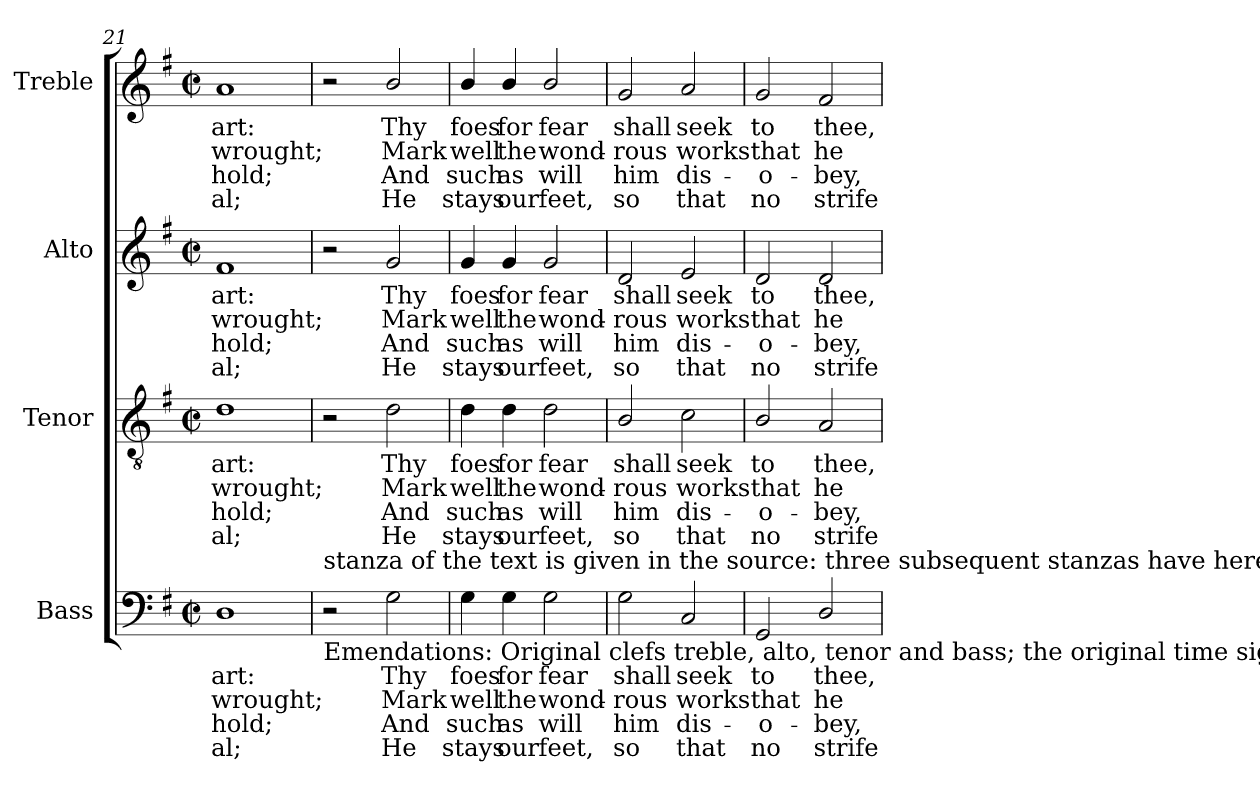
**kern	**text	**text	**text	**text	**kern	**text	**text	**text	**text	**kern	**text	**text	**text	**text	**kern	**text	**text	**text	**text
*part4	*part4	*part4	*part4	*part4	*part3	*part3	*part3	*part3	*part3	*part2	*part2	*part2	*part2	*part2	*part1	*part1	*part1	*part1	*part1
*staff4	*staff4	*staff4	*staff4	*staff4	*staff3	*staff3	*staff3	*staff3	*staff3	*staff2	*staff2	*staff2	*staff2	*staff2	*staff1	*staff1	*staff1	*staff1	*staff1
*I"Bass	*	*	*	*	*I"Tenor	*	*	*	*	*I"Alto	*	*	*	*	*I"Treble	*	*	*	*
*I'B.	*	*	*	*	*I'T.	*	*	*	*	*I'A.	*	*	*	*	*I'Tr.	*	*	*	*
*clefF4	*	*	*	*	*clefGv2	*	*	*	*	*clefG2	*	*	*	*	*clefG2	*	*	*	*
*	*	*	*	*	*ITrd7c12	*	*	*	*	*	*	*	*	*	*	*	*	*	*
*k[f#]	*	*	*	*	*k[f#]	*	*	*	*	*k[f#]	*	*	*	*	*k[f#]	*	*	*	*
*G:	*	*	*	*	*G:	*	*	*	*	*G:	*	*	*	*	*G:	*	*	*	*
*M2/2	*	*	*	*	*M2/2	*	*	*	*	*M2/2	*	*	*	*	*M2/2	*	*	*	*
*met(c|)	*	*	*	*	*met(c|)	*	*	*	*	*met(c|)	*	*	*	*	*met(c|)	*	*	*	*
=21	=21	=21	=21	=21	=21	=21	=21	=21	=21	=21	=21	=21	=21	=21	=21	=21	=21	=21	=21
!	!LO:LY:b:color=#000000	!LO:LY:b:color=#000000	!LO:LY:b:color=#000000	!LO:LY:b:color=#000000	!	!	!	!	!	!	!	!	!	!	!	!	!	!	!
!	!	!	!	!	!	!LO:LY:b:color=#000000	!LO:LY:b:color=#000000	!LO:LY:b:color=#000000	!LO:LY:b:color=#000000	!	!	!	!	!	!	!	!	!	!
!	!	!	!	!	!	!	!	!	!	!	!LO:LY:b:color=#000000	!LO:LY:b:color=#000000	!LO:LY:b:color=#000000	!LO:LY:b:color=#000000	!	!	!	!	!
!	!	!	!	!	!	!	!	!	!	!	!	!	!	!	!	!LO:LY:b:color=#000000	!LO:LY:b:color=#000000	!LO:LY:b:color=#000000	!LO:LY:b:color=#000000
1Di	art:	wrought;	-hold;	al;	1Di	art:	wrought;	-hold;	al;	1f#i	art:	wrought;	-hold;	al;	1ai	art:	wrought;	-hold;	al;
!!LO:PB:g=z
=22	=22	=22	=22	=22	=22	=22	=22	=22	=22	=22	=22	=22	=22	=22	=22	=22	=22	=22	=22
!LO:TX:b:t=Emendations&colon; Original clefs treble, alto, tenor and bass; the original time signature was retorted time. Only the first	!	!	!	!	!	!	!	!	!	!	!	!	!	!	!	!	!	!	!
!LO:TX:t=stanza of the text is given in the source&colon; three subsequent stanzas have here been underlaid editorially.	!	!	!	!	!	!	!	!	!	!	!	!	!	!	!	!	!	!	!
2r	.	.	.	.	2r	.	.	.	.	2r	.	.	.	.	2r	.	.	.	.
!	!LO:LY:b:color=#000000	!LO:LY:b:color=#000000	!LO:LY:b:color=#000000	!LO:LY:b:color=#000000	!	!	!	!	!	!	!	!	!	!	!	!	!	!	!
!	!	!	!	!	!	!LO:LY:b:color=#000000	!LO:LY:b:color=#000000	!LO:LY:b:color=#000000	!LO:LY:b:color=#000000	!	!	!	!	!	!	!	!	!	!
!	!	!	!	!	!	!	!	!	!	!	!LO:LY:b:color=#000000	!LO:LY:b:color=#000000	!LO:LY:b:color=#000000	!LO:LY:b:color=#000000	!	!	!	!	!
!	!	!	!	!	!	!	!	!	!	!	!	!	!	!	!	!LO:LY:b:color=#000000	!LO:LY:b:color=#000000	!LO:LY:b:color=#000000	!LO:LY:b:color=#000000
2Gi\	Thy	Mark	And	He	2Di\	Thy	Mark	And	He	2gi/	Thy	Mark	And	He	2bi/	Thy	Mark	And	He
=23	=23	=23	=23	=23	=23	=23	=23	=23	=23	=23	=23	=23	=23	=23	=23	=23	=23	=23	=23
!	!LO:LY:b:color=#000000	!LO:LY:b:color=#000000	!LO:LY:b:color=#000000	!LO:LY:b:color=#000000	!	!	!	!	!	!	!	!	!	!	!	!	!	!	!
!	!	!	!	!	!	!LO:LY:b:color=#000000	!LO:LY:b:color=#000000	!LO:LY:b:color=#000000	!LO:LY:b:color=#000000	!	!	!	!	!	!	!	!	!	!
!	!	!	!	!	!	!	!	!	!	!	!LO:LY:b:color=#000000	!LO:LY:b:color=#000000	!LO:LY:b:color=#000000	!LO:LY:b:color=#000000	!	!	!	!	!
!	!	!	!	!	!	!	!	!	!	!	!	!	!	!	!	!LO:LY:b:color=#000000	!LO:LY:b:color=#000000	!LO:LY:b:color=#000000	!LO:LY:b:color=#000000
4Gi\	foes	well	such	stays	4Di\	foes	well	such	stays	4gi/	foes	well	such	stays	4bi/	foes	well	such	stays
!	!LO:LY:b:color=#000000	!LO:LY:b:color=#000000	!LO:LY:b:color=#000000	!LO:LY:b:color=#000000	!	!	!	!	!	!	!	!	!	!	!	!	!	!	!
!	!	!	!	!	!	!LO:LY:b:color=#000000	!LO:LY:b:color=#000000	!LO:LY:b:color=#000000	!LO:LY:b:color=#000000	!	!	!	!	!	!	!	!	!	!
!	!	!	!	!	!	!	!	!	!	!	!LO:LY:b:color=#000000	!LO:LY:b:color=#000000	!LO:LY:b:color=#000000	!LO:LY:b:color=#000000	!	!	!	!	!
!	!	!	!	!	!	!	!	!	!	!	!	!	!	!	!	!LO:LY:b:color=#000000	!LO:LY:b:color=#000000	!LO:LY:b:color=#000000	!LO:LY:b:color=#000000
4Gi\	for	the	as	our	4Di\	for	the	as	our	4gi/	for	the	as	our	4bi/	for	the	as	our
!	!LO:LY:b:color=#000000	!LO:LY:b:color=#000000	!LO:LY:b:color=#000000	!LO:LY:b:color=#000000	!	!	!	!	!	!	!	!	!	!	!	!	!	!	!
!	!	!	!	!	!	!LO:LY:b:color=#000000	!LO:LY:b:color=#000000	!LO:LY:b:color=#000000	!LO:LY:b:color=#000000	!	!	!	!	!	!	!	!	!	!
!	!	!	!	!	!	!	!	!	!	!	!LO:LY:b:color=#000000	!LO:LY:b:color=#000000	!LO:LY:b:color=#000000	!LO:LY:b:color=#000000	!	!	!	!	!
!	!	!	!	!	!	!	!	!	!	!	!	!	!	!	!	!LO:LY:b:color=#000000	!LO:LY:b:color=#000000	!LO:LY:b:color=#000000	!LO:LY:b:color=#000000
2Gi\	fear	wond-	will	feet,	2Di\	fear	wond-	will	feet,	2gi/	fear	wond-	will	feet,	2bi/	fear	wond-	will	feet,
=24	=24	=24	=24	=24	=24	=24	=24	=24	=24	=24	=24	=24	=24	=24	=24	=24	=24	=24	=24
!	!LO:LY:b:color=#000000	!LO:LY:b:color=#000000	!LO:LY:b:color=#000000	!LO:LY:b:color=#000000	!	!	!	!	!	!	!	!	!	!	!	!	!	!	!
!	!	!	!	!	!	!LO:LY:b:color=#000000	!LO:LY:b:color=#000000	!LO:LY:b:color=#000000	!LO:LY:b:color=#000000	!	!	!	!	!	!	!	!	!	!
!	!	!	!	!	!	!	!	!	!	!	!LO:LY:b:color=#000000	!LO:LY:b:color=#000000	!LO:LY:b:color=#000000	!LO:LY:b:color=#000000	!	!	!	!	!
!	!	!	!	!	!	!	!	!	!	!	!	!	!	!	!	!LO:LY:b:color=#000000	!LO:LY:b:color=#000000	!LO:LY:b:color=#000000	!LO:LY:b:color=#000000
2Gi\	shall	-rous	him	so	2BBi/	shall	-rous	him	so	2di/	shall	-rous	him	so	2gi/	shall	-rous	him	so
!	!LO:LY:b:color=#000000	!LO:LY:b:color=#000000	!LO:LY:b:color=#000000	!LO:LY:b:color=#000000	!	!	!	!	!	!	!	!	!	!	!	!	!	!	!
!	!	!	!	!	!	!LO:LY:b:color=#000000	!LO:LY:b:color=#000000	!LO:LY:b:color=#000000	!LO:LY:b:color=#000000	!	!	!	!	!	!	!	!	!	!
!	!	!	!	!	!	!	!	!	!	!	!LO:LY:b:color=#000000	!LO:LY:b:color=#000000	!LO:LY:b:color=#000000	!LO:LY:b:color=#000000	!	!	!	!	!
!	!	!	!	!	!	!	!	!	!	!	!	!	!	!	!	!LO:LY:b:color=#000000	!LO:LY:b:color=#000000	!LO:LY:b:color=#000000	!LO:LY:b:color=#000000
2Ci/	seek	works	dis-	-that	2Ci\	seek	works	dis-	-that	2ei/	seek	works	dis-	-that	2ai/	seek	works	dis-	-that
=25	=25	=25	=25	=25	=25	=25	=25	=25	=25	=25	=25	=25	=25	=25	=25	=25	=25	=25	=25
!	!LO:LY:b:color=#000000	!LO:LY:b:color=#000000	!LO:LY:b:color=#000000	!LO:LY:b:color=#000000	!	!	!	!	!	!	!	!	!	!	!	!	!	!	!
!	!	!	!	!	!	!LO:LY:b:color=#000000	!LO:LY:b:color=#000000	!LO:LY:b:color=#000000	!LO:LY:b:color=#000000	!	!	!	!	!	!	!	!	!	!
!	!	!	!	!	!	!	!	!	!	!	!LO:LY:b:color=#000000	!LO:LY:b:color=#000000	!LO:LY:b:color=#000000	!LO:LY:b:color=#000000	!	!	!	!	!
!	!	!	!	!	!	!	!	!	!	!	!	!	!	!	!	!LO:LY:b:color=#000000	!LO:LY:b:color=#000000	!LO:LY:b:color=#000000	!LO:LY:b:color=#000000
2GGi/	to	that	o-	-no	2BBi/	to	that	o-	-no	2di/	to	that	o-	-no	2gi/	to	that	o-	-no
!	!LO:LY:b:color=#000000	!LO:LY:b:color=#000000	!LO:LY:b:color=#000000	!LO:LY:b:color=#000000	!	!	!	!	!	!	!	!	!	!	!	!	!	!	!
!	!	!	!	!	!	!LO:LY:b:color=#000000	!LO:LY:b:color=#000000	!LO:LY:b:color=#000000	!LO:LY:b:color=#000000	!	!	!	!	!	!	!	!	!	!
!	!	!	!	!	!	!	!	!	!	!	!LO:LY:b:color=#000000	!LO:LY:b:color=#000000	!LO:LY:b:color=#000000	!LO:LY:b:color=#000000	!	!	!	!	!
!	!	!	!	!	!	!	!	!	!	!	!	!	!	!	!	!LO:LY:b:color=#000000	!LO:LY:b:color=#000000	!LO:LY:b:color=#000000	!LO:LY:b:color=#000000
2Di/	thee,	he	bey,	strife	2AAi/	thee,	he	bey,	strife	2di/	thee,	he	bey,	strife	2f#i/	thee,	he	bey,	strife
=	=	=	=	=	=	=	=	=	=	=	=	=	=	=	=	=	=	=	=
*-	*-	*-	*-	*-	*-	*-	*-	*-	*-	*-	*-	*-	*-	*-	*-	*-	*-	*-	*-
